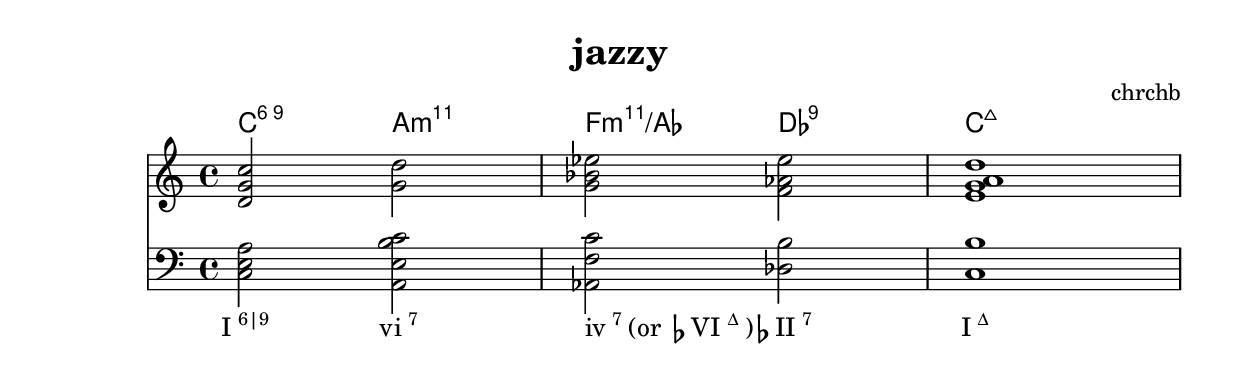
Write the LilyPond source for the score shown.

\paper {
  #(include-special-characters)
}

\header {
  title = "jazzy"
  composer = "chrchb"
}
\layout {
  ragged-last = ##f
}
rH = { <d g c>2 <g d'> <g bes es> <f as es'> <e g a d>1 }
lH = { <c e a>2  <a e' b' c> <as f' c'> <des b'> <c b'>1 }

\score {
<<
  \chords {c2:6.9 a:m11 f:m11/as des:7.9 c1:maj7}
  \new Staff \relative c' { \rH }
  \new Staff \relative c { \clef bass \lH  }
  \addlyrics { 
    \markup {"I" \super { "6|9" }} 
    \markup {"vi" \super {7} } 
    \once \override LyricText.self-alignment-X = #LEFT 
    \markup {"iv" \super {7} "(or "\flat"VI"\super {&increment; } ")" }
    \markup { \flat"II"\super 7} 
    \markup { "I" \super {&increment; }}
  }
>> 
  \layout {}
}

\score {
<<
  \new Staff \relative c' { \rH }
  \new Staff \relative c { \clef bass \lH  }
>> 
  \midi {}
}